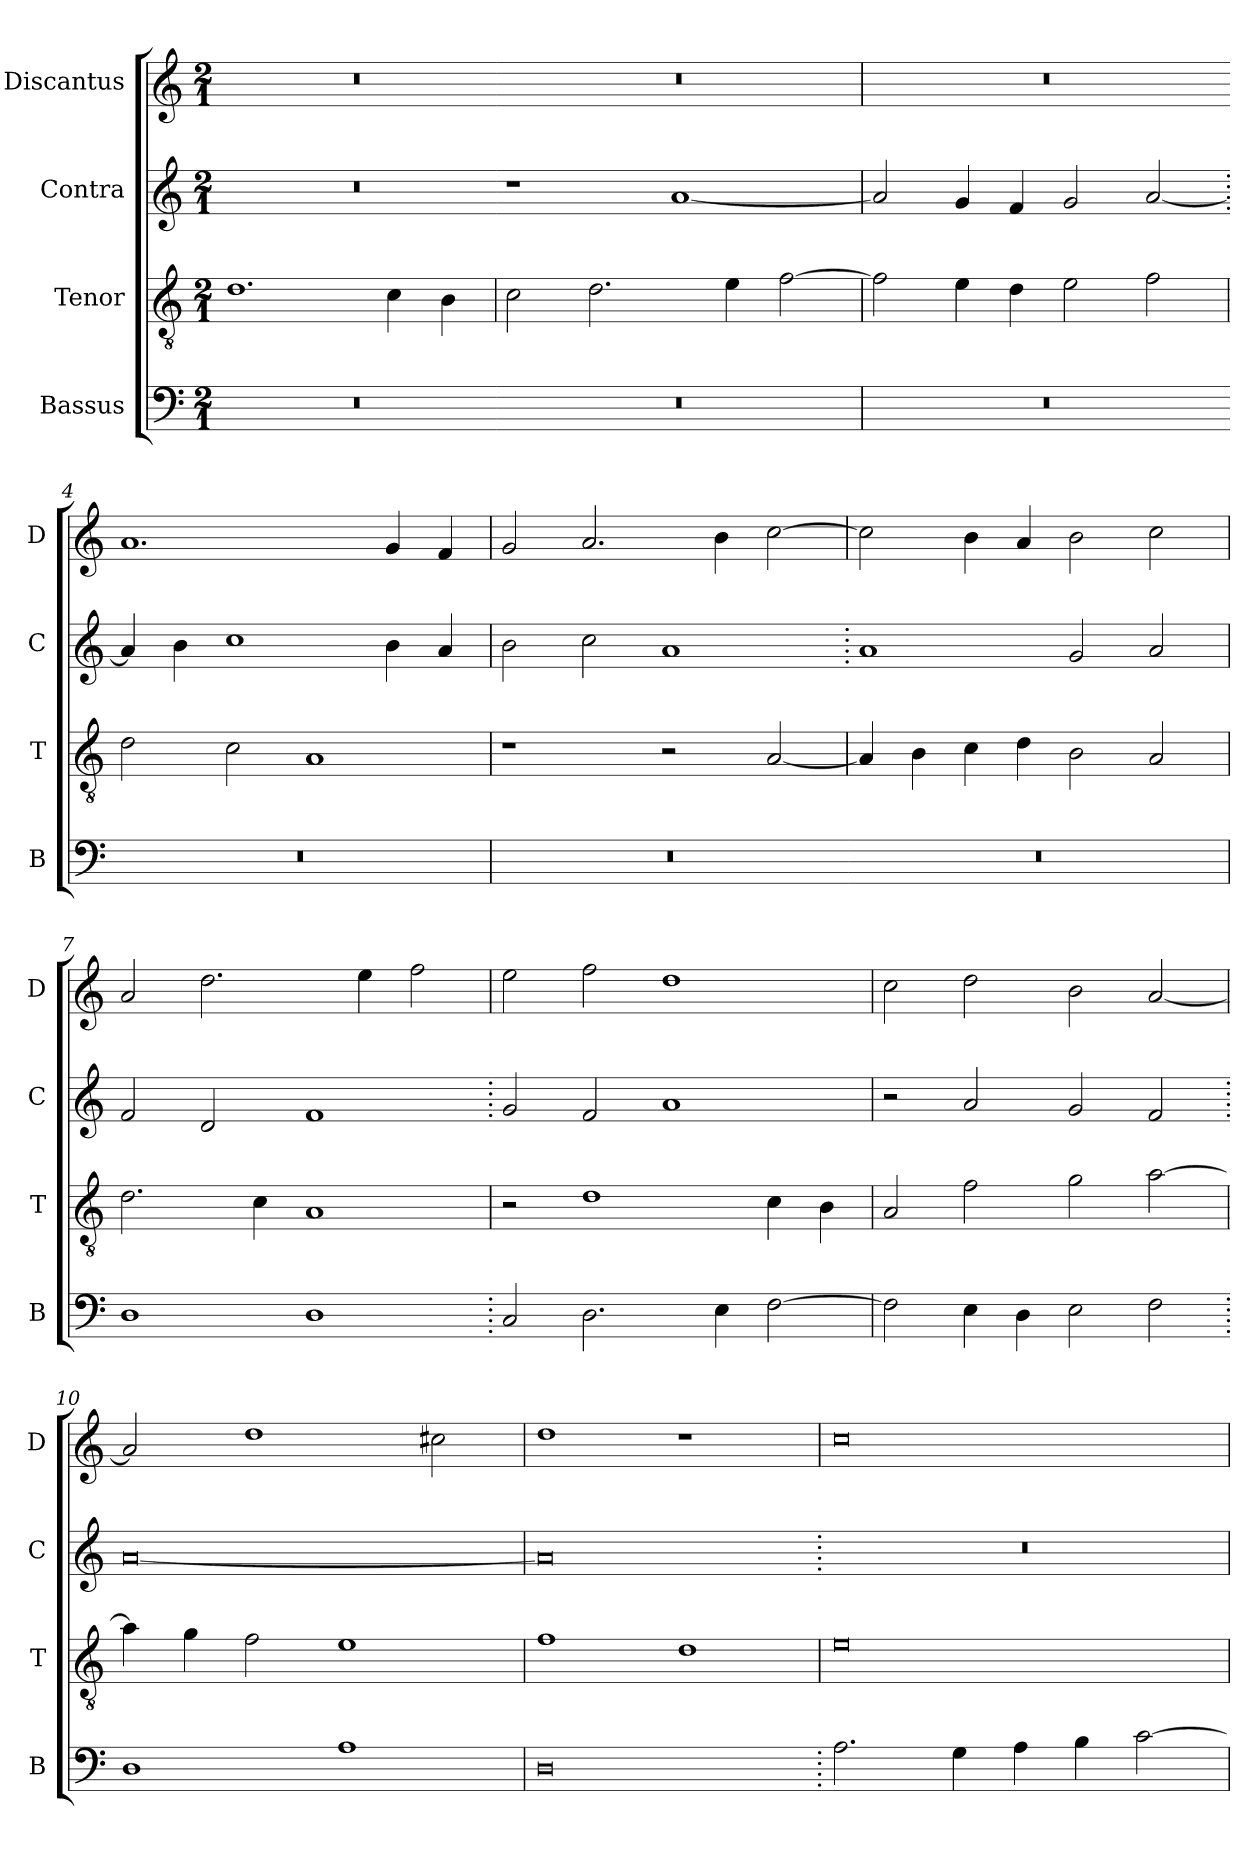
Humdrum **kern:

**kern	**kern	**kern	**kern
*part4	*part3	*part2	*part1
*staff4	*staff3	*staff2	*staff1
*I"Bassus	*I"Tenor	*I"Contra	*I"Discantus
*I'B	*I'T	*I'C	*I'D
*clefF4	*clefGv2	*clefG2	*clefG2
*k[]	*k[]	*k[]	*k[]
*M2/1	*M2/1	*M2/1	*M2/1
=1	=1	=1	=1
0r	1.d	0r	0r
.	4c\	.	.
.	4B\	.	.
=2.	=2	=2.	=2
0r	2c\	1r	0r
.	2.d\	.	.
.	.	[1a	.
.	4e\	.	.
.	[2f\	.	.
=3	=3	=3	=3
0r	2f\]	2a/]	0r
.	4e\	4g/	.
.	4d\	4f/	.
.	2e\	2g/	.
.	2f\	[2a/	.
=4.	=4	=4.	=4
0r	2d\	4a/]	1.a
.	.	4b\	.
.	2c\	1cc	.
.	1A	.	.
.	.	4b\	4g/
.	.	4a/	4f/
=5	=5	=5	=5
0r	1r	2b\	2g/
.	.	2cc\	2.a/
.	2r	1a	.
.	.	.	4b\
.	[2A/	.	[2cc\
=6.	=6	=6.	=6
0r	4A/]	1a	2cc\]
.	4B\	.	.
.	4c\	.	4b\
.	4d\	.	4a/
.	2B\	2g/	2b\
.	2A/	2a/	2cc\
=7	=7	=7	=7
1D	2.d\	2f/	2a/
.	.	2d/	2.dd\
.	4c\	.	.
1D	1A	1f	.
.	.	.	4ee\
.	.	.	2ff\
=8.	=8	=8.	=8
2C/	2r	2g/	2ee\
2.D\	1d	2f/	2ff\
.	.	1a	1dd
4E\	.	.	.
[2F\	4c\	.	.
.	4B\	.	.
=9	=9	=9	=9
2F\]	2A/	2r	2cc\
4E\	2f\	2a/	2dd\
4D\	.	.	.
2E\	2g\	2g/	2b\
2F\	[2a\	2f/	[2a/
=10.	=10	=10.	=10
1D	4a\]	[0a	2a/]
.	4g\	.	.
.	2f\	.	1dd
1A	1e	.	.
.	.	.	2cc#X\
=11	=11	=11	=11
0D	1f	0a]	1dd
.	1d	.	1r
=12.	=12	=12.	=12
2.A\	0e	0r	0cc
4G\	.	.	.
4A\	.	.	.
4B\	.	.	.
[2c\	.	.	.
=	=	=	=
*-	*-	*-	*-
